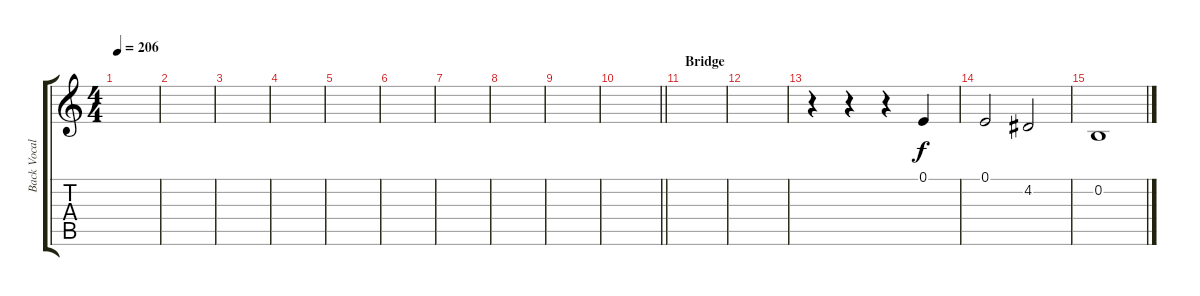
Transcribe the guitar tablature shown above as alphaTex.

\track ("Back Vocals" "Back Vocal") {instrument tenorsax}
\staff {score tabs}
\tuning (E4 B3 G3 D3 A2 E2) {hide}
\ts (4 4)
\tempo 206
\clef g2
\ks c
|
|
|
|
|
|
|
|
|
\barLineRight lightlight
|
\section ("" "Bridge")
|
|
r.4 r.4 r.4 0.1.4 |
0.1.2 4.2.2 |
0.2.1
